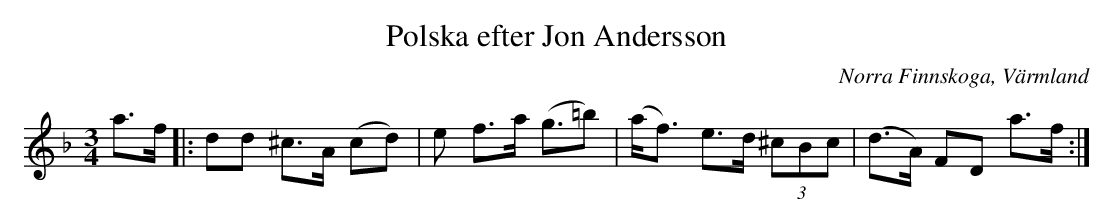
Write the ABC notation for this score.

X:1
T:Polska efter Jon Andersson
O:Norra Finnskoga, Värmland
M:3/4
L:1/8
K:Dm
a3/2f/2|:dd ^c3/2A/2 (cd)|e f3/2a/2 (g3/2=b)| (a/2f3/2) e3/2d/2 (3^cBc|(d3/2A/2) FD a3/2f/2 :|
